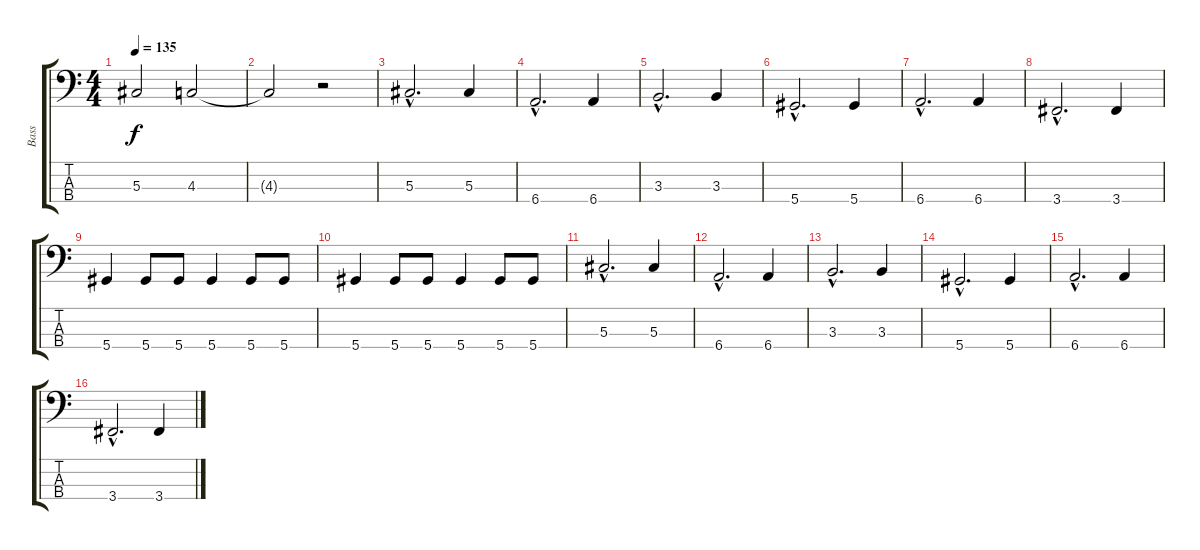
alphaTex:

\track ("Bass" "Bass") {instrument electricbassfinger}
\staff {score tabs}
\tuning (Gb2 Db2 Ab1 Eb1) {hide}
\ts (4 4)
\tempo 135
\clef f4
\ks c
5.3{t}.2{dy f} 4.3.2 |
4.3{t}.2 r.2 |
5.3{hac}.2{d} 5.3.4 |
6.4{hac}.2{d} 6.4.4 |
3.3{hac}.2{d} 3.3.4 |
5.4{hac}.2{d} 5.4.4 |
6.4{hac}.2{d} 6.4.4 |
3.4{hac}.2{d} 3.4.4 |
5.4.4 5.4.8 5.4.8 5.4.4 5.4.8 5.4.8 |
5.4.4 5.4.8 5.4.8 5.4.4 5.4.8 5.4.8 |
5.3{hac}.2{d} 5.3.4 |
6.4{hac}.2{d} 6.4.4 |
3.3{hac}.2{d} 3.3.4 |
5.4{hac}.2{d} 5.4.4 |
6.4{hac}.2{d} 6.4.4 |
3.4{hac}.2{d} 3.4.4
